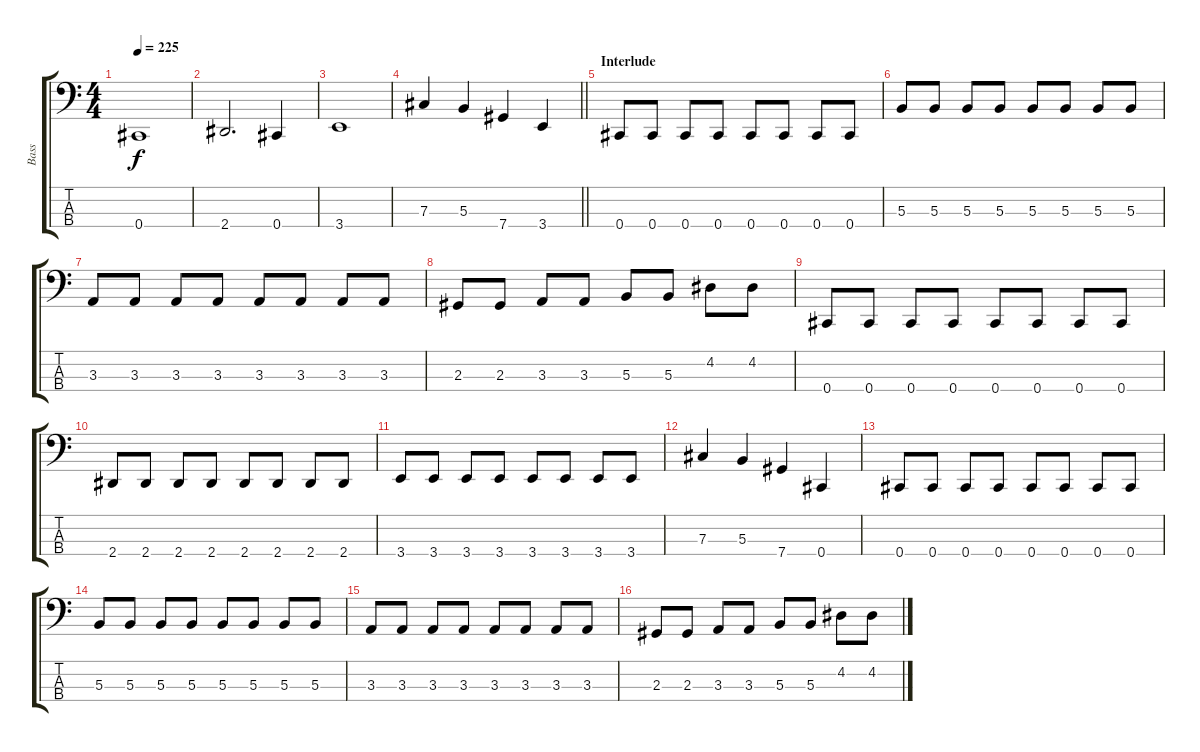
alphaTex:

\track ("Bass" "Bass") {instrument electricbasspick}
\staff {score tabs}
\tuning (E2 B1 Gb1 Db1) {hide}
\ts (4 4)
\tempo 225
\clef f4
\ks c
0.4.1{dy f} |
2.4.2{d} 0.4.4 |
3.4.1 |
\barLineRight lightlight
7.3.4 5.3.4 7.4.4 3.4.4 |
\section ("" "Interlude")
0.4.8 0.4.8 0.4.8 0.4.8 0.4.8 0.4.8 0.4.8 0.4.8 |
5.3.8 5.3.8 5.3.8 5.3.8 5.3.8 5.3.8 5.3.8 5.3.8 |
3.3.8 3.3.8 3.3.8 3.3.8 3.3.8 3.3.8 3.3.8 3.3.8 |
2.3.8 2.3.8 3.3.8 3.3.8 5.3.8 5.3.8 4.2.8 4.2.8 |
0.4.8 0.4.8 0.4.8 0.4.8 0.4.8 0.4.8 0.4.8 0.4.8 |
2.4.8 2.4.8 2.4.8 2.4.8 2.4.8 2.4.8 2.4.8 2.4.8 |
3.4.8 3.4.8 3.4.8 3.4.8 3.4.8 3.4.8 3.4.8 3.4.8 |
7.3.4 5.3.4 7.4.4 0.4.4 |
0.4.8 0.4.8 0.4.8 0.4.8 0.4.8 0.4.8 0.4.8 0.4.8 |
5.3.8 5.3.8 5.3.8 5.3.8 5.3.8 5.3.8 5.3.8 5.3.8 |
3.3.8 3.3.8 3.3.8 3.3.8 3.3.8 3.3.8 3.3.8 3.3.8 |
2.3.8 2.3.8 3.3.8 3.3.8 5.3.8 5.3.8 4.2.8 4.2.8
